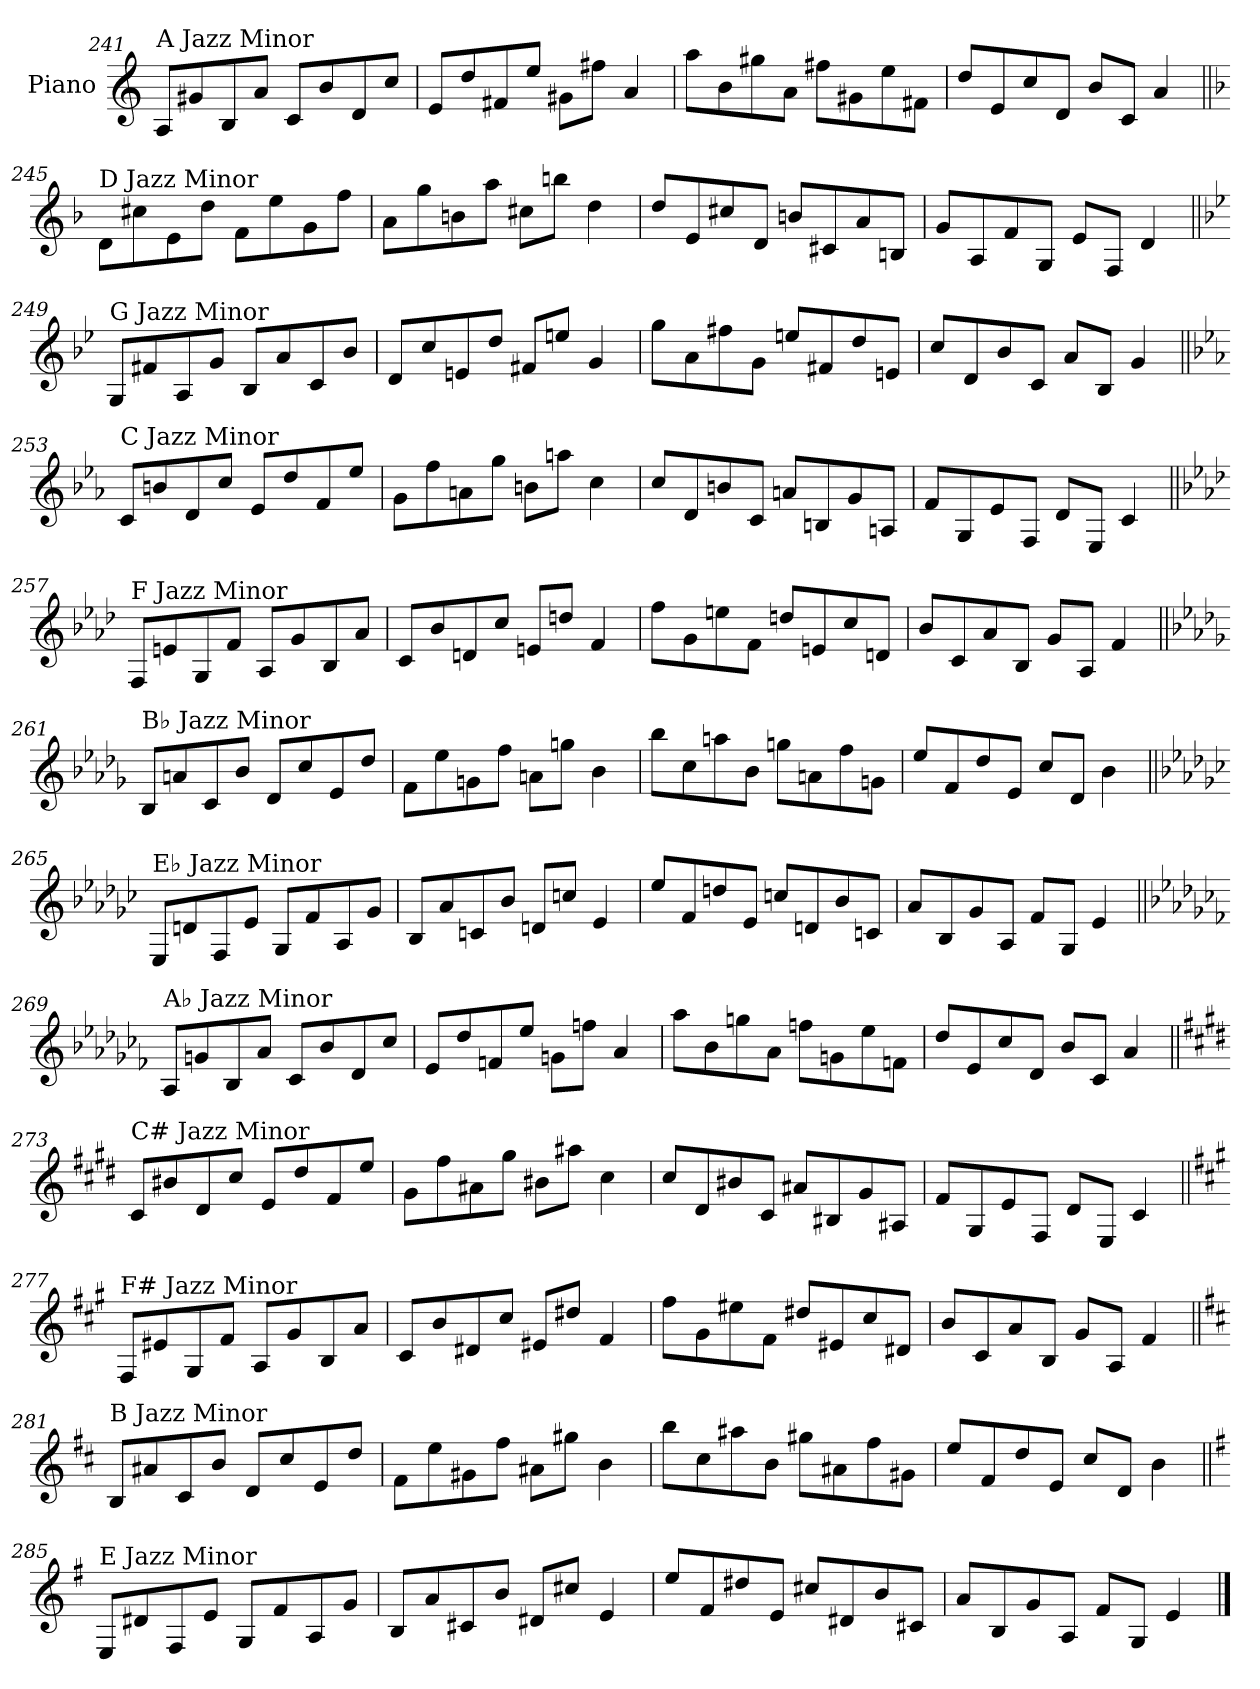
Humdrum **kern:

**kern
*part1
*staff1
*I"Piano
*I'Pno.
!!LO:PB:g=z
*clefG2
*k[]
=241
!LO:TX:a:t=A Jazz Minor
8A/L
8g#X/
8B/
8a/J
8c/L
8b/
8d/
8cc/J
=242
8e/L
8dd/
8f#X/
8ee/J
8g#X\L
8ff#X\J
4a/
=243
8aa\L
8b\
8gg#X\
8a\J
8ff#X\L
8g#X\
8ee\
8f#X\J
=244
8dd/L
8e/
8cc/
8d/J
8b/L
8c/J
4a/
!!LO:LB:g=z
=245||
*k[b-]
!LO:TX:a:t=D Jazz Minor
8d\L
8cc#X\
8e\
8dd\J
8f\L
8ee\
8g\
8ff\J
=246
8a\L
8gg\
8bn\
8aa\J
8cc#X\L
8bbn\J
4dd\
=247
8dd/L
8e/
8cc#X/
8d/J
8bn/L
8c#X/
8a/
8Bn/J
=248
8g/L
8A/
8f/
8G/J
8e/L
8F/J
4d/
!!LO:LB:g=z
=249||
*k[b-e-]
!LO:TX:a:t=G Jazz Minor
8G/L
8f#X/
8A/
8g/J
8B-/L
8a/
8c/
8b-/J
=250
8d/L
8cc/
8en/
8dd/J
8f#X/L
8een/J
4g/
=251
8gg\L
8a\
8ff#X\
8g\J
8een/L
8f#X/
8dd/
8en/J
=252
8cc/L
8d/
8b-/
8c/J
8a/L
8B-/J
4g/
!!LO:LB:g=z
=253||
*k[b-e-a-]
!LO:TX:a:t=C Jazz Minor
8c/L
8bn/
8d/
8cc/J
8e-/L
8dd/
8f/
8ee-/J
=254
8g\L
8ff\
8an\
8gg\J
8bn\L
8aan\J
4cc\
=255
8cc/L
8d/
8bn/
8c/J
8an/L
8Bn/
8g/
8An/J
=256
8f/L
8G/
8e-/
8F/J
8d/L
8E-/J
4c/
!!LO:LB:g=z
=257||
*k[b-e-a-d-]
!LO:TX:a:t=F Jazz Minor
8F/L
8en/
8G/
8f/J
8A-/L
8g/
8B-/
8a-/J
=258
8c/L
8b-/
8dn/
8cc/J
8en/L
8ddn/J
4f/
=259
8ff\L
8g\
8een\
8f\J
8ddn/L
8en/
8cc/
8dn/J
=260
8b-/L
8c/
8a-/
8B-/J
8g/L
8A-/J
4f/
!!LO:LB:g=z
=261||
*k[b-e-a-d-g-]
!LO:TX:a:t=B♭ Jazz Minor
8B-/L
8an/
8c/
8b-/J
8d-/L
8cc/
8e-/
8dd-/J
=262
8f\L
8ee-\
8gn\
8ff\J
8an\L
8ggn\J
4b-\
=263
8bb-\L
8cc\
8aan\
8b-\J
8ggn\L
8an\
8ff\
8gn\J
=264
8ee-/L
8f/
8dd-/
8e-/J
8cc/L
8d-/J
4b-\
!!LO:PB:g=z
=265||
*k[b-e-a-d-g-c-]
!LO:TX:a:t=E♭ Jazz Minor
8E-/L
8dn/
8F/
8e-/J
8G-/L
8f/
8A-/
8g-/J
=266
8B-/L
8a-/
8cn/
8b-/J
8dn/L
8ccn/J
4e-/
=267
8ee-/L
8f/
8ddn/
8e-/J
8ccn/L
8dn/
8b-/
8cn/J
=268
8a-/L
8B-/
8g-/
8A-/J
8f/L
8G-/J
4e-/
!!LO:LB:g=z
=269||
*k[b-e-a-d-g-c-f-]
!LO:TX:a:t=A♭ Jazz Minor
8A-/L
8gn/
8B-/
8a-/J
8c-/L
8b-/
8d-/
8cc-/J
=270
8e-/L
8dd-/
8fn/
8ee-/J
8gn\L
8ffn\J
4a-/
=271
8aa-\L
8b-\
8ggn\
8a-\J
8ffn\L
8gn\
8ee-\
8fn\J
=272
8dd-/L
8e-/
8cc-/
8d-/J
8b-/L
8c-/J
4a-/
!!LO:LB:g=z
=273||
*k[f#c#g#d#]
!LO:TX:a:t=C# Jazz Minor
8c#/L
8b#X/
8d#/
8cc#/J
8e/L
8dd#/
8f#/
8ee/J
=274
8g#\L
8ff#\
8a#X\
8gg#\J
8b#X\L
8aa#X\J
4cc#\
=275
8cc#/L
8d#/
8b#X/
8c#/J
8a#X/L
8B#X/
8g#/
8A#X/J
=276
8f#/L
8G#/
8e/
8F#/J
8d#/L
8E/J
4c#/
!!LO:LB:g=z
=277||
*k[f#c#g#]
!LO:TX:a:t=F# Jazz Minor
8F#/L
8e#X/
8G#/
8f#/J
8A/L
8g#/
8B/
8a/J
=278
8c#/L
8b/
8d#X/
8cc#/J
8e#X/L
8dd#X/J
4f#/
=279
8ff#\L
8g#\
8ee#X\
8f#\J
8dd#X/L
8e#X/
8cc#/
8d#X/J
=280
8b/L
8c#/
8a/
8B/J
8g#/L
8A/J
4f#/
!!LO:LB:g=z
=281||
*k[f#c#]
!LO:TX:a:t=B Jazz Minor
8B/L
8a#X/
8c#/
8b/J
8d/L
8cc#/
8e/
8dd/J
=282
8f#\L
8ee\
8g#X\
8ff#\J
8a#X\L
8gg#X\J
4b\
=283
8bb\L
8cc#\
8aa#X\
8b\J
8gg#X\L
8a#X\
8ff#\
8g#X\J
=284
8ee/L
8f#/
8dd/
8e/J
8cc#/L
8d/J
4b\
!!LO:LB:g=z
=285||
*k[f#]
!LO:TX:a:t=E Jazz Minor
8E/L
8d#X/
8F#/
8e/J
8G/L
8f#/
8A/
8g/J
=286
8B/L
8a/
8c#X/
8b/J
8d#X/L
8cc#X/J
4e/
=287
8ee/L
8f#/
8dd#X/
8e/J
8cc#X/L
8d#X/
8b/
8c#X/J
=288
8a/L
8B/
8g/
8A/J
8f#/L
8G/J
4e/
==
*-
